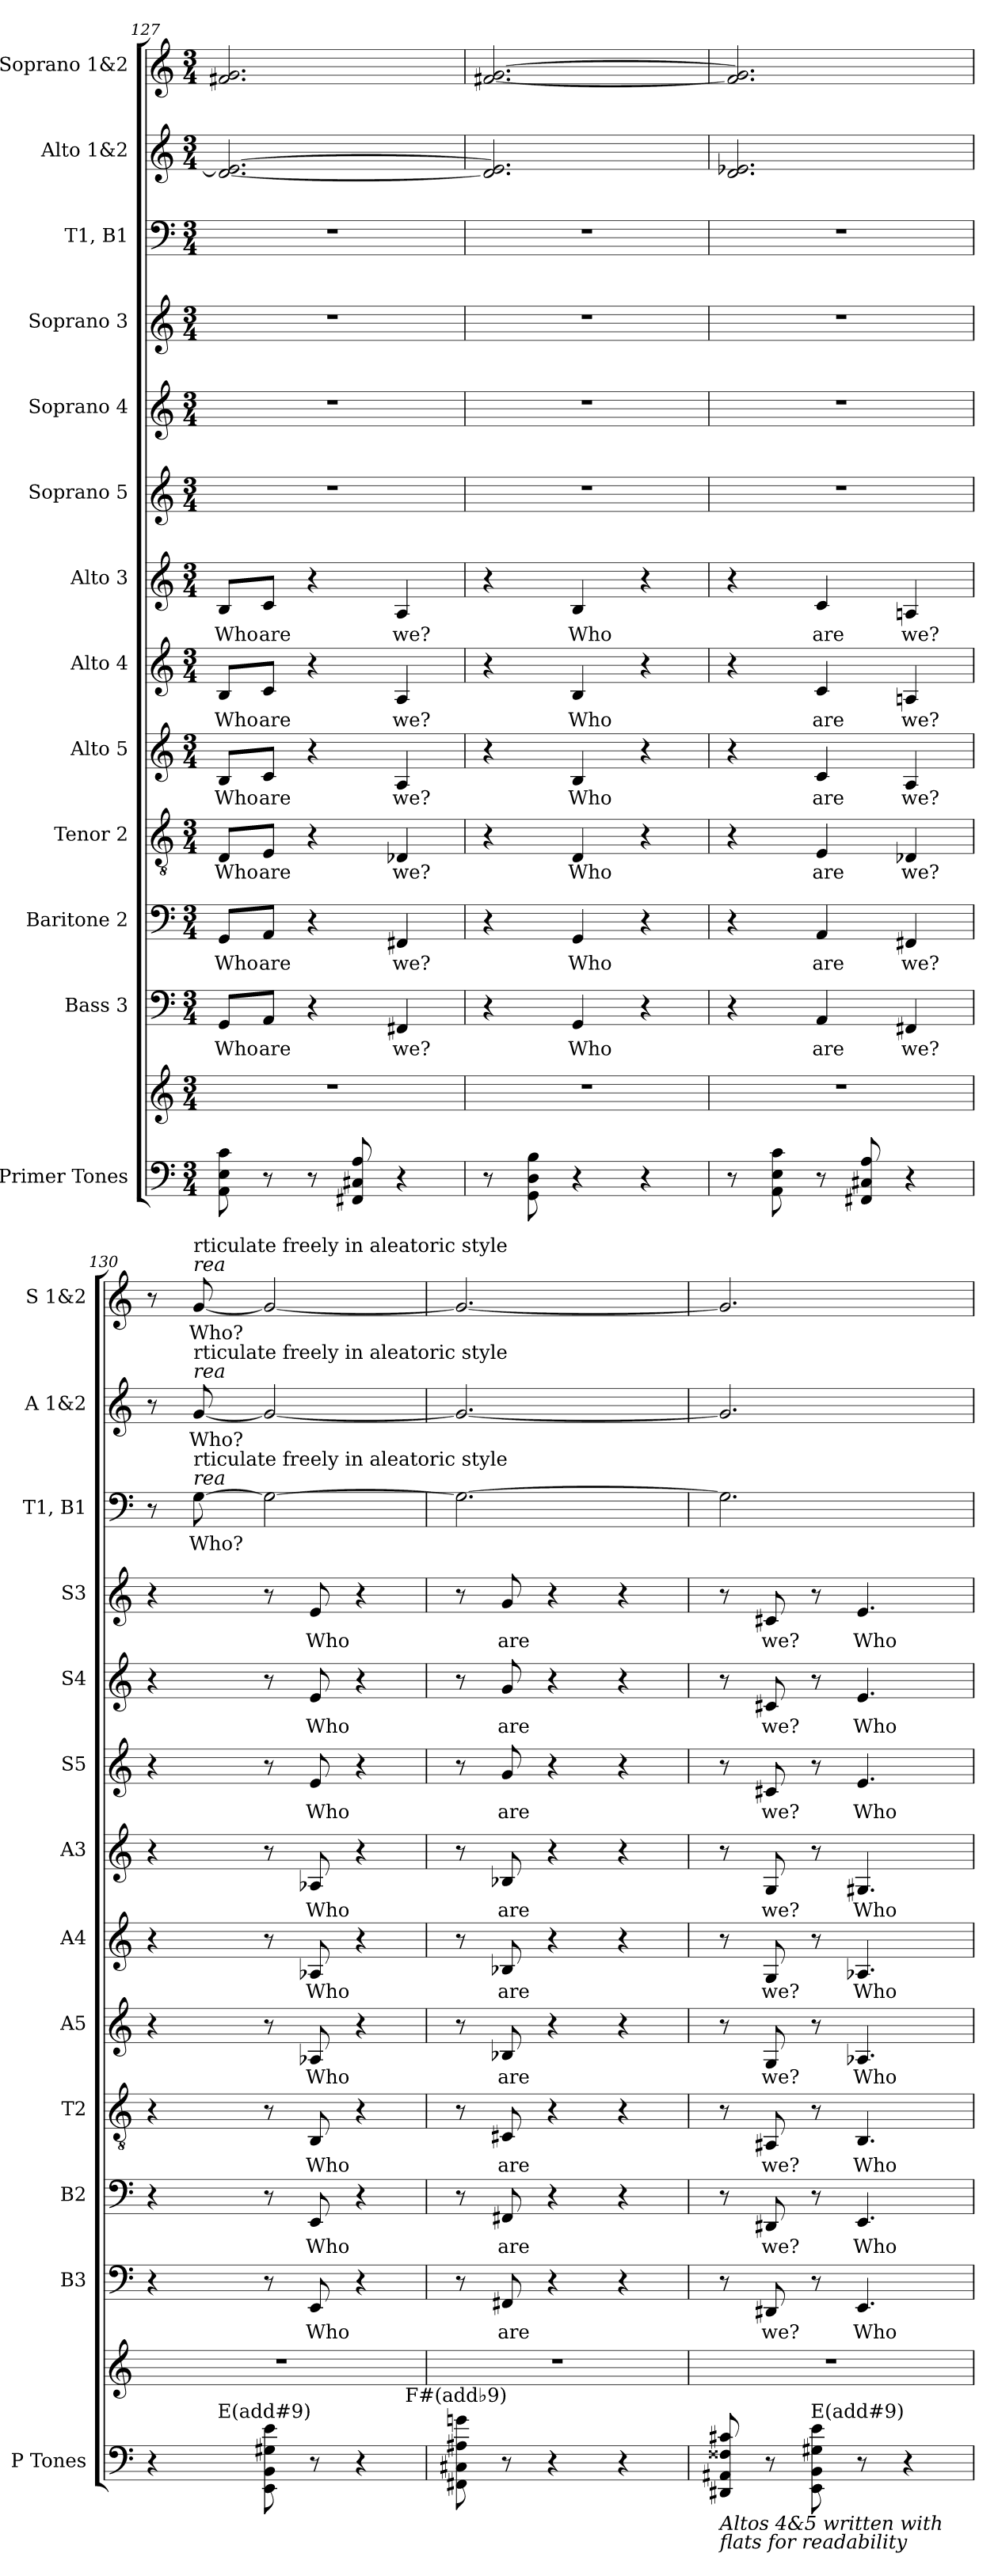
**kern	**kern	**kern	**text	**kern	**text	**kern	**text	**kern	**text	**kern	**text	**kern	**text	**kern	**text	**kern	**text	**kern	**text	**kern	**text	**kern	**text	**kern	**text
*part13	*part13	*part12	*part12	*part11	*part11	*part10	*part10	*part9	*part9	*part8	*part8	*part7	*part7	*part6	*part6	*part5	*part5	*part4	*part4	*part3	*part3	*part2	*part2	*part1	*part1
*staff14	*staff13	*staff12	*staff12	*staff11	*staff11	*staff10	*staff10	*staff9	*staff9	*staff8	*staff8	*staff7	*staff7	*staff6	*staff6	*staff5	*staff5	*staff4	*staff4	*staff3	*staff3	*staff2	*staff2	*staff1	*staff1
*I"Primer Tones	*	*I"Bass 3	*	*I"Baritone 2	*	*I"Tenor 2	*	*I"Alto 5	*	*I"Alto 4	*	*I"Alto 3	*	*I"Soprano 5	*	*I"Soprano 4	*	*I"Soprano 3	*	*I"T1, B1	*	*I"Alto 1&2	*	*I"Soprano 1&2	*
*I'P Tones	*	*I'B3	*	*I'B2	*	*I'T2	*	*I'A5	*	*I'A4	*	*I'A3	*	*I'S5	*	*I'S4	*	*I'S3	*	*I'T1, B1	*	*I'A 1&2	*	*I'S 1&2	*
*clefF4	*clefG2	*clefF4	*	*clefF4	*	*clefGv2	*	*clefG2	*	*clefG2	*	*clefG2	*	*clefG2	*	*clefG2	*	*clefG2	*	*clefF4	*	*clefG2	*	*clefG2	*
*k[]	*k[]	*k[]	*	*k[]	*	*k[]	*	*k[]	*	*k[]	*	*k[]	*	*k[]	*	*k[]	*	*k[]	*	*k[]	*	*k[]	*	*k[]	*
*M3/4	*M3/4	*M3/4	*	*M3/4	*	*M3/4	*	*M3/4	*	*M3/4	*	*M3/4	*	*M3/4	*	*M3/4	*	*M3/4	*	*M3/4	*	*M3/4	*	*M3/4	*
=127	=127	=127	=127	=127	=127	=127	=127	=127	=127	=127	=127	=127	=127	=127	=127	=127	=127	=127	=127	=127	=127	=127	=127	=127	=127
!	!	!	!LO:LY:b	!	!LO:LY:b	!	!LO:LY:b	!	!LO:LY:b	!	!LO:LY:b	!	!LO:LY:b	!	!	!	!	!	!	!	!	!	!	!	!
8AA\ 8E\ 8c\	2.r	8GG/L	Who	8GG/L	Who	8D/L	Who	8B/L	Who	8B/L	Who	8B/L	Who	2.r	.	2.r	.	2.r	.	2.r	.	[2.d/ 2.e-/_	.	2.f#X/ 2.g/	.
!	!	!	!LO:LY:b	!	!LO:LY:b	!	!LO:LY:b	!	!LO:LY:b	!	!LO:LY:b	!	!LO:LY:b	!	!	!	!	!	!	!	!	!	!	!	!
8r	.	8AA/J	are	8AA/J	are	8E/J	are	8c/J	are	8c/J	are	8c/J	are	.	.	.	.	.	.	.	.	.	.	.	.
8r	.	4r	.	4r	.	4r	.	4r	.	4r	.	4r	.	.	.	.	.	.	.	.	.	.	.	.	.
8FF#X/ 8C#X/ 8A/	.	.	.	.	.	.	.	.	.	.	.	.	.	.	.	.	.	.	.	.	.	.	.	.	.
!	!	!	!LO:LY:b	!	!LO:LY:b	!	!LO:LY:b	!	!LO:LY:b	!	!LO:LY:b	!	!LO:LY:b	!	!	!	!	!	!	!	!	!	!	!	!
4r	.	4FF#X/	we?	4FF#X/	we?	4D-X/	we?	4A/	we?	4A/	we?	4A/	we?	.	.	.	.	.	.	.	.	.	.	.	.
=128	=128	=128	=128	=128	=128	=128	=128	=128	=128	=128	=128	=128	=128	=128	=128	=128	=128	=128	=128	=128	=128	=128	=128	=128	=128
8r	2.r	4r	.	4r	.	4r	.	4r	.	4r	.	4r	.	2.r	.	2.r	.	2.r	.	2.r	.	2.d/] 2.e-/]	.	[2.f#X/ [2.g/	.
8GG\ 8D\ 8B\	.	.	.	.	.	.	.	.	.	.	.	.	.	.	.	.	.	.	.	.	.	.	.	.	.
!	!	!	!LO:LY:b	!	!LO:LY:b	!	!LO:LY:b	!	!LO:LY:b	!	!LO:LY:b	!	!LO:LY:b	!	!	!	!	!	!	!	!	!	!	!	!
4r	.	4GG/	Who	4GG/	Who	4D/	Who	4B/	Who	4B/	Who	4B/	Who	.	.	.	.	.	.	.	.	.	.	.	.
4r	.	4r	.	4r	.	4r	.	4r	.	4r	.	4r	.	.	.	.	.	.	.	.	.	.	.	.	.
=129	=129	=129	=129	=129	=129	=129	=129	=129	=129	=129	=129	=129	=129	=129	=129	=129	=129	=129	=129	=129	=129	=129	=129	=129	=129
8r	2.r	4r	.	4r	.	4r	.	4r	.	4r	.	4r	.	2.r	.	2.r	.	2.r	.	2.r	.	2.d/ 2.e-X/	.	2.f#/] 2.g/]	.
8AA\ 8E\ 8c\	.	.	.	.	.	.	.	.	.	.	.	.	.	.	.	.	.	.	.	.	.	.	.	.	.
!	!	!	!LO:LY:b	!	!LO:LY:b	!	!LO:LY:b	!	!LO:LY:b	!	!LO:LY:b	!	!LO:LY:b	!	!	!	!	!	!	!	!	!	!	!	!
8r	.	4AA/	are	4AA/	are	4E/	are	4c/	are	4c/	are	4c/	are	.	.	.	.	.	.	.	.	.	.	.	.
8FF#X/ 8C#X/ 8A/	.	.	.	.	.	.	.	.	.	.	.	.	.	.	.	.	.	.	.	.	.	.	.	.	.
!	!	!	!LO:LY:b	!	!LO:LY:b	!	!LO:LY:b	!	!LO:LY:b	!	!LO:LY:b	!	!LO:LY:b	!	!	!	!	!	!	!	!	!	!	!	!
4r	.	4FF#X/	we?	4FF#X/	we?	4D-X/	we?	4A/	we?	4Ani/	we?	4Ani/	we?	.	.	.	.	.	.	.	.	.	.	.	.
!!LO:PB:g=z
=130	=130	=130	=130	=130	=130	=130	=130	=130	=130	=130	=130	=130	=130	=130	=130	=130	=130	=130	=130	=130	=130	=130	=130	=130	=130
4r	2.r	4r	.	4r	.	4r	.	4r	.	4r	.	4r	.	4r	.	4r	.	4r	.	8r	.	8r	.	8r	.
!	!	!	!	!	!	!	!	!	!	!	!	!	!	!	!	!	!	!	!	!	!	!	!	!LO:TX:a:i:t=rea	!
!	!	!	!	!	!	!	!	!	!	!	!	!	!	!	!	!	!	!	!	!	!	!	!	!LO:TX:a:t=rticulate freely in aleatoric style	!
!	!	!	!	!	!	!	!	!	!	!	!	!	!	!	!	!	!	!	!	!	!	!LO:TX:a:i:t=rea	!	!	!
!	!	!	!	!	!	!	!	!	!	!	!	!	!	!	!	!	!	!	!	!	!	!LO:TX:a:t=rticulate freely in aleatoric style	!	!	!
!	!	!	!	!	!	!	!	!	!	!	!	!	!	!	!	!	!	!	!	!LO:TX:a:i:t=rea	!	!	!	!	!
!	!	!	!	!	!	!	!	!	!	!	!	!	!	!	!	!	!	!	!	!LO:TX:a:t=rticulate freely in aleatoric style	!	!	!	!	!
!	!	!	!	!	!	!	!	!	!	!	!	!	!	!	!	!	!	!	!	!	!LO:LY:b	!	!LO:LY:b	!	!LO:LY:b
.	.	.	.	.	.	.	.	.	.	.	.	.	.	.	.	.	.	.	.	[8G\	Who?	[8g/	Who?	[8g/	Who?
!LO:TX:a:cj:t=E(add#9)	!	!	!	!	!	!	!	!	!	!	!	!	!	!	!	!	!	!	!	!	!	!	!	!	!
8EE\ 8BB\ 8G#X\ 8e\	.	8r	.	8r	.	8r	.	8r	.	8r	.	8r	.	8r	.	8r	.	8r	.	2G\_	.	2g/_	.	2g/_	.
!	!	!	!LO:LY:b	!	!LO:LY:b	!	!LO:LY:b	!	!LO:LY:b	!	!LO:LY:b	!	!LO:LY:b	!	!LO:LY:b	!	!LO:LY:b	!	!LO:LY:b	!	!	!	!	!	!
8r	.	8EE/	Who	8EE/	Who	8BB/	Who	8A-X/	Who	8A-X/	Who	8A-X/	Who	8e/	Who	8e/	Who	8e/	Who	.	.	.	.	.	.
4r	.	4r	.	4r	.	4r	.	4r	.	4r	.	4r	.	4r	.	4r	.	4r	.	.	.	.	.	.	.
=131	=131	=131	=131	=131	=131	=131	=131	=131	=131	=131	=131	=131	=131	=131	=131	=131	=131	=131	=131	=131	=131	=131	=131	=131	=131
!LO:TX:a:cj:t=F#(add♭9)	!	!	!	!	!	!	!	!	!	!	!	!	!	!	!	!	!	!	!	!	!	!	!	!	!
8FF#X\ 8C#X\ 8A#X\ 8gni\	2.r	8r	.	8r	.	8r	.	8r	.	8r	.	8r	.	8r	.	8r	.	8r	.	2.G\_	.	2.g/_	.	2.g/_	.
!	!	!	!LO:LY:b	!	!LO:LY:b	!	!LO:LY:b	!	!LO:LY:b	!	!LO:LY:b	!	!LO:LY:b	!	!LO:LY:b	!	!LO:LY:b	!	!LO:LY:b	!	!	!	!	!	!
8r	.	8FF#X/	are	8FF#X/	are	8C#X/	are	8B-X/	are	8B-X/	are	8B-X/	are	8g/	are	8g/	are	8g/	are	.	.	.	.	.	.
4r	.	4r	.	4r	.	4r	.	4r	.	4r	.	4r	.	4r	.	4r	.	4r	.	.	.	.	.	.	.
4r	.	4r	.	4r	.	4r	.	4r	.	4r	.	4r	.	4r	.	4r	.	4r	.	.	.	.	.	.	.
=132	=132	=132	=132	=132	=132	=132	=132	=132	=132	=132	=132	=132	=132	=132	=132	=132	=132	=132	=132	=132	=132	=132	=132	=132	=132
!LO:TX:b:i:t=Altos 4&5 written with\nflats for readability	!	!	!	!	!	!	!	!	!	!	!	!	!	!	!	!	!	!	!	!	!	!	!	!	!
8DD#X/ 8AA#X/ 8F##X/ 8c#X/	2.r	8r	.	8r	.	8r	.	8r	.	8r	.	8r	.	8r	.	8r	.	8r	.	2.G\]	.	2.g/]	.	2.g/]	.
!	!	!	!LO:LY:b	!	!LO:LY:b	!	!LO:LY:b	!	!LO:LY:b	!	!LO:LY:b	!	!LO:LY:b	!	!LO:LY:b	!	!LO:LY:b	!	!LO:LY:b	!	!	!	!	!	!
8r	.	8DD#X/	we?	8DD#X/	we?	8AA#X/	we?	8G/	we?	8G/	we?	8G/	we?	8c#X/	we?	8c#X/	we?	8c#X/	we?	.	.	.	.	.	.
8EE\ 8BB\ 8G#X\ 8e\	.	8r	.	8r	.	8r	.	8r	.	8r	.	8r	.	8r	.	8r	.	8r	.	.	.	.	.	.	.
!LO:TX:a:cj:t=E(add#9)	!	!	!	!	!	!	!	!	!	!	!	!	!	!	!	!	!	!	!	!	!	!	!	!	!
!	!	!	!LO:LY:b	!	!LO:LY:b	!	!LO:LY:b	!	!LO:LY:b	!	!LO:LY:b	!	!LO:LY:b	!	!LO:LY:b	!	!LO:LY:b	!	!LO:LY:b	!	!	!	!	!	!
8r	.	4.EE/	Who	4.EE/	Who	4.BB/	Who	4.A-X/	Who	4.A-X/	Who	4.G#X/	Who	4.e/	Who	4.e/	Who	4.e/	Who	.	.	.	.	.	.
4r	.	.	.	.	.	.	.	.	.	.	.	.	.	.	.	.	.	.	.	.	.	.	.	.	.
=	=	=	=	=	=	=	=	=	=	=	=	=	=	=	=	=	=	=	=	=	=	=	=	=	=
*-	*-	*-	*-	*-	*-	*-	*-	*-	*-	*-	*-	*-	*-	*-	*-	*-	*-	*-	*-	*-	*-	*-	*-	*-	*-
